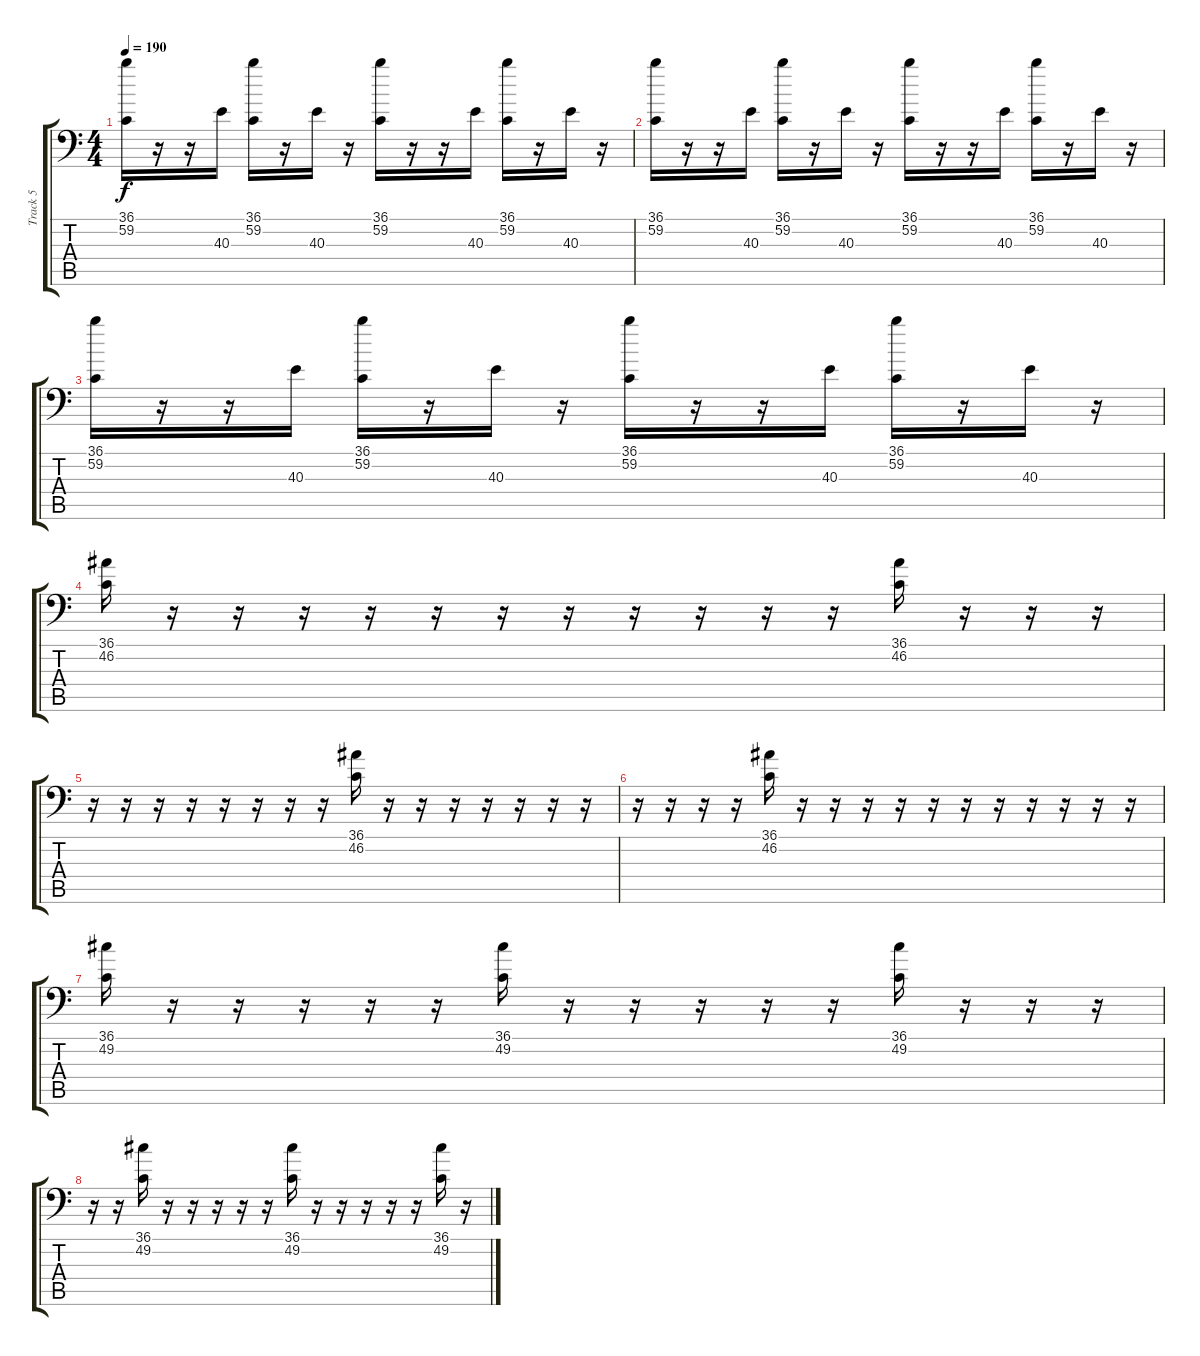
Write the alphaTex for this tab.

\track ("Track 5" "Track 5") {instrument acousticgrandpiano}
\staff {score tabs}
\tuning (C-1 C-1 C-1 C-1 C-1 C-1) {hide}
\ts (4 4)
\tempo 190
\clef f4
\ks c
(36.1 59.2).16{dy f} r.16 r.16 40.3.16 (36.1 59.2).16 r.16 40.3.16 r.16 (36.1 59.2).16 r.16 r.16 40.3.16 (36.1 59.2).16 r.16 40.3.16 r.16 |
(36.1 59.2).16 r.16 r.16 40.3.16 (36.1 59.2).16 r.16 40.3.16 r.16 (36.1 59.2).16 r.16 r.16 40.3.16 (36.1 59.2).16 r.16 40.3.16 r.16 |
(36.1 59.2).16 r.16 r.16 40.3.16 (36.1 59.2).16 r.16 40.3.16 r.16 (36.1 59.2).16 r.16 r.16 40.3.16 (36.1 59.2).16 r.16 40.3.16 r.16 |
(36.1 46.2).16 r.16 r.16 r.16 r.16 r.16 r.16 r.16 r.16 r.16 r.16 r.16 (36.1 46.2).16 r.16 r.16 r.16 |
r.16 r.16 r.16 r.16 r.16 r.16 r.16 r.16 (36.1 46.2).16 r.16 r.16 r.16 r.16 r.16 r.16 r.16 |
r.16 r.16 r.16 r.16 (36.1 46.2).16 r.16 r.16 r.16 r.16 r.16 r.16 r.16 r.16 r.16 r.16 r.16 |
(36.1 49.2).16 r.16 r.16 r.16 r.16 r.16 (36.1 49.2).16 r.16 r.16 r.16 r.16 r.16 (36.1 49.2).16 r.16 r.16 r.16 |
r.16 r.16 (36.1 49.2).16 r.16 r.16 r.16 r.16 r.16 (36.1 49.2).16 r.16 r.16 r.16 r.16 r.16 (36.1 49.2).16 r.16
